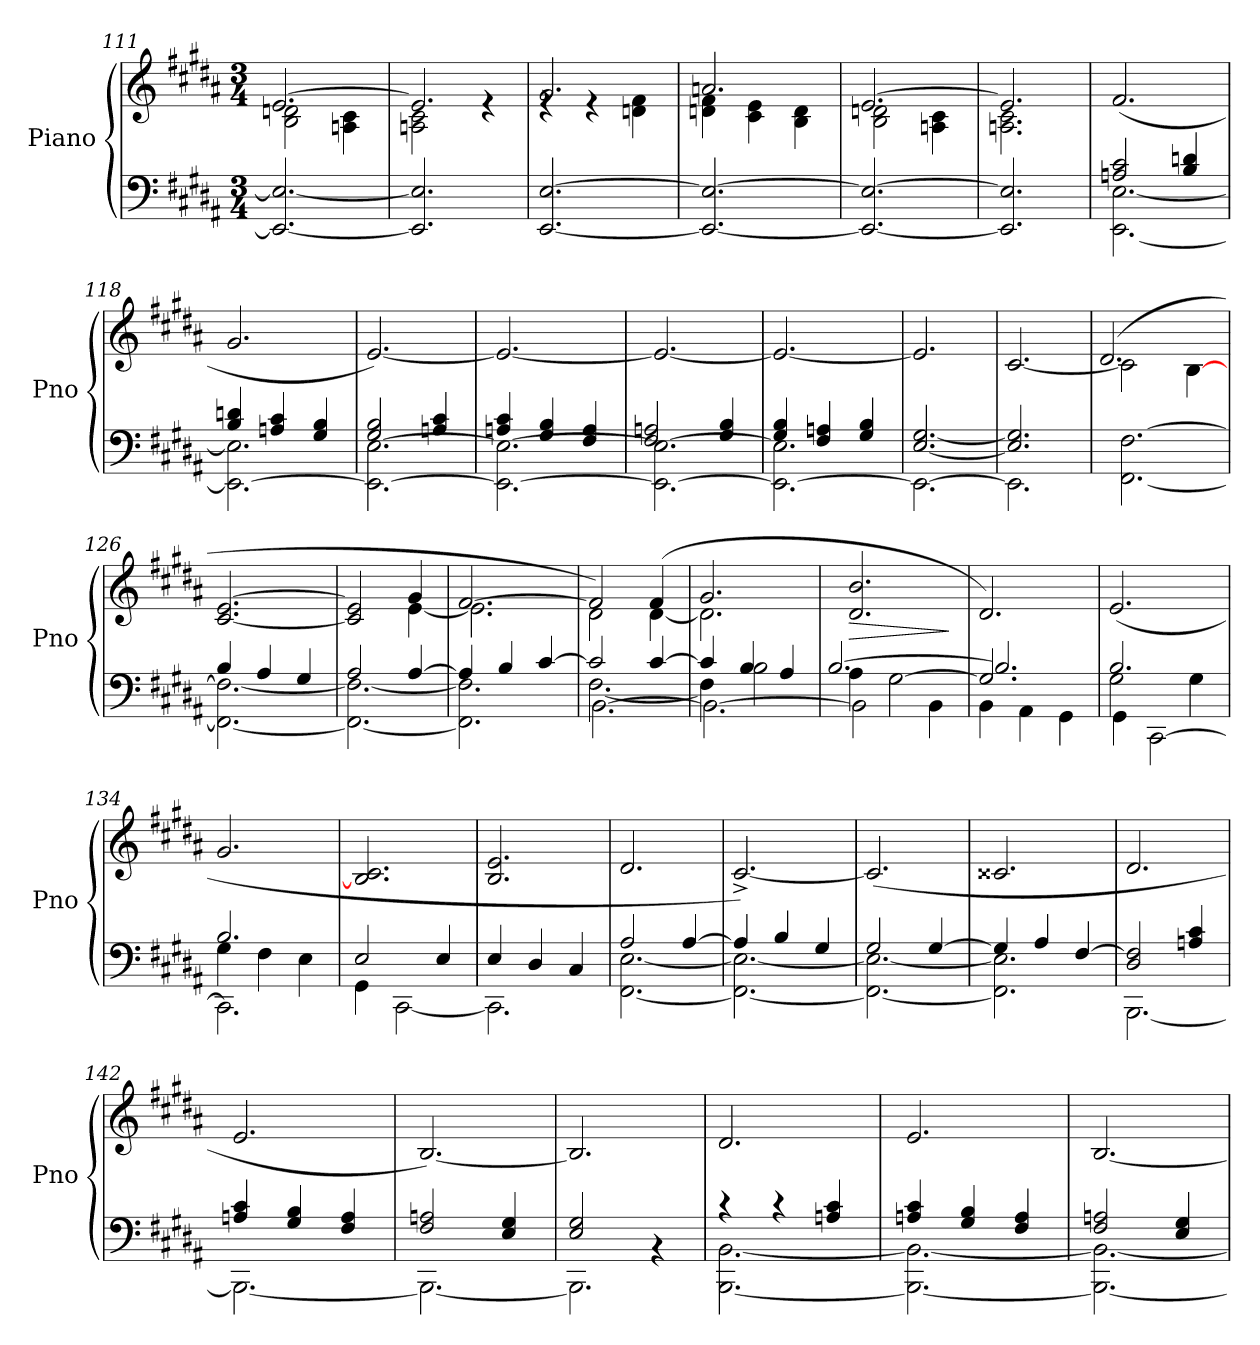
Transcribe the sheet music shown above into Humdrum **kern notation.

**kern	**kern	**dynam
*part1	*part1	*part1
*staff2	*staff1	*staff1/2
*I"Piano	*	*
*I'Pno	*	*
*clefF4	*clefG2	*
*k[f#c#g#d#a#]	*k[f#c#g#d#a#]	*
*M3/4	*M3/4	*
=111	=111	=111
*^	*^	*
2.ryy	2.EE/_ 2.E/_	[2.e/	2B\ 2dn\	.
.	.	.	4An\ 4c#\	.
=112	=112	=112	=112	=112
2.ryy	2.EE/] 2.E/]	2.e/]	2An\ 2c#\	.
.	.	.	4re	.
*v	*v	*	*	*
=113	=113	=113	=113
[2.EE/ [2.E/	2.g#/	4re	.
.	.	4re	.
.	.	4dn\ 4f#\	.
=114	=114	=114	=114
2.EE/_ 2.E/_	2.an/	4dn\ 4f#\	.
.	.	4c#\ 4e\	.
.	.	4B\ 4d\	.
!!LO:LB:g=z	!!
=115	=115	=115	=115
2.EE/_ 2.E/_	[2.e/	2B\ 2dn\	.
.	.	4An\ 4c#\	.
=116	=116	=116	=116
2.EE/] 2.E/]	2.e/]	2.An\ 2.c#\	.
*	*v	*v	*
=117	=117	=117
*^	*	*
2An/ 2c#/	[2.EE\ [2.E\	(2.f#/	.
4B/ 4dn/	.	.	.
=118	=118	=118	=118
2.EE\_ 2.E\]	4B/ 4dn/	2.g#/	.
.	4An/ 4c#/	.	.
.	4G#/ 4B/	.	.
=119	=119	=119	=119
2.EE\_ [2.E\	2G#/ 2B/	[2.e/)	.
.	4An/ 4c#/	.	.
=120	=120	=120	=120
2.EE\_ 2.E\_	4An/ 4c#/	2.e/_	.
.	4G#/ 4B/	.	.
.	4F#/ 4A/	.	.
=121	=121	=121	=121
2.EE\_ 2.E\_	2F#/ 2An/	2.e/_	.
.	4G#/ 4B/	.	.
=122	=122	=122	=122
2.EE\_ 2.E\]	4G#/ 4B/	2.e/_	.
.	4F#/ 4An/	.	.
.	4G#/ 4B/	.	.
=123	=123	=123	=123
2.EE\_	[2.E/ [2.G#/	2.e/]	.
=124	=124	=124	=124
2.EE\]	2.E/] 2.G#/]	[2.c#/	.
*v	*v	*	*
=125	=125	=125
*	*^	*
[2.FF#\ [2.F#\	2c#\]	(2.d#/	.
.	[4B\	.	.
*	*v	*v	*
!!LO:LB:g=z
=126	=126	=126
*^	*	*
4B/	2.FF#\_ 2.F#\_	[2.c#/ [2.e/	.
4A#/	.	.	.
4G#/	.	.	.
=127	=127	=127	=127
*	*	*^	*
2A#/	2.FF#\_ 2.F#\_	2c#/] 2e/]	2ryy	.
[4A#/	.	4g#/	[4e\	.
=128	=128	=128	=128	=128
4A#/]	2.FF#\] 2.F#\]	[2.f#/	2.e\]	.
4B/	.	.	.	.
[4c#/	.	.	.	.
=129	=129	=129	=129	=129
*	*^	*	*	*
2c#/]	[2.F#\	[2.BB\	2f#/])	2d#\	.
[4c#/	.	.	(4f#/	[4d#\	.
=130	=130	=130	=130	=130	=130
4c#/]	4F#\]	2.BB\_	2.g#/	2.d#\]	.
4B/	2B\	.	.	.	.
4A#/	.	.	.	.	.
*	*	*	*v	*v	*
=131	=131	=131	=131	=131
!	!	!	!	!LO:HP:b
4A#\	2BB\]	[2.B/	2.d#/ 2.b/	>
[2G#\	.	.	.	.
.	4BB\	.	.	.
*v	*v	*v	*	*
.	.	]
=132	=132	=132
*^	*	*
*	*^	*	*
2.G#/]	4BB\	2.B/]	2.d#/)	.
.	4AA#\	.	.	.
.	4GG#\	.	.	.
=133	=133	=133	=133	=133
2.B/	2G#\	4GG#\	(2.e/	.
.	.	[2CC#\	.	.
.	4G#\	.	.	.
=134	=134	=134	=134	=134
2.B/	4G#\	2.CC#\]	2.g#/	.
.	4F#\	.	.	.
.	4E\	.	.	.
*	*v	*v	*	*
=135	=135	=135	=135
2E/	4GG#\	2.B/] 2.c#/	.
.	[2CC#\	.	.
4E/	.	.	.
=136	=136	=136	=136
4E/	2.CC#\]	2.B/ 2.e/	.
4D#/	.	.	.
4C#/	.	.	.
!!LO:PB:g=z
=137	=137	=137	=137
2A#/	[2.FF#\ [2.E\	2.d#/	.
[4A#/	.	.	.
=138	=138	=138	=138
4A#/]	2.FF#\_ 2.E\_	[2.c#^/)	.
4B/	.	.	.
4G#/	.	.	.
=139	=139	=139	=139
2G#/	2.FF#\_ 2.E\_	(2.c#/]	.
[4G#/	.	.	.
=140	=140	=140	=140
4G#/]	2.FF#\] 2.E\]	2.c##X/	.
4A#/	.	.	.
[4F#/	.	.	.
=141	=141	=141	=141
2D#/ 2F#/]	[2.BBB\	2.d#/	.
4An/ 4c#/	.	.	.
=142	=142	=142	=142
4An/ 4c#/	2.BBB\_	2.e/	.
4G#/ 4B/	.	.	.
4F#/ 4A/	.	.	.
=143	=143	=143	=143
2F#/ 2An/	2.BBB\_	[2.B/)	.
4E/ 4G#/	.	.	.
=144	=144	=144	=144
2E/ 2G#/	2.BBB\]	2.B/]	.
4rBB	.	.	.
=145	=145	=145	=145
4r	[2.BBB\ [2.BB\	2.d#/	.
4r	.	.	.
4An/ 4c#/	.	.	.
=146	=146	=146	=146
4An/ 4c#/	2.BBB\_ 2.BB\_	2.e/	.
4G#/ 4B/	.	.	.
4F#/ 4A/	.	.	.
=147	=147	=147	=147
2F#/ 2An/	2.BBB\_ 2.BB\_	[2.B/	.
4E/ 4G#/	.	.	.
*v	*v	*	*
=	=	=
*-	*-	*-
